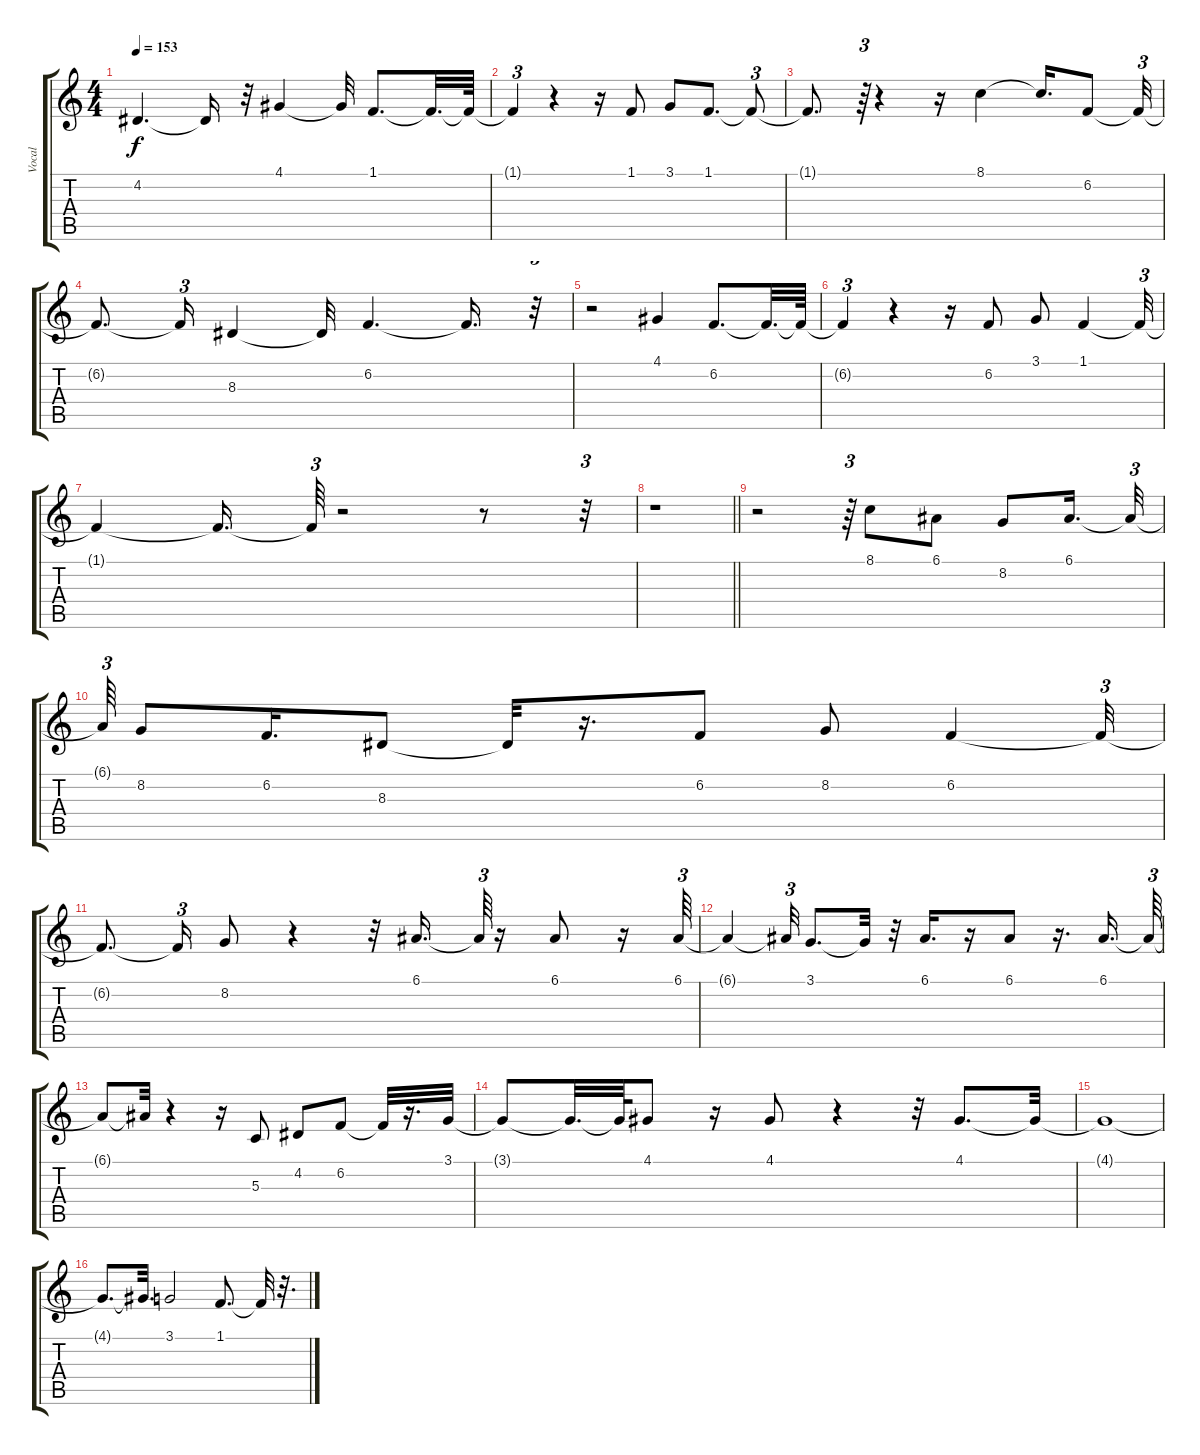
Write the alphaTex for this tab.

\track ("Vocal" "Vocal") {instrument altosax}
\staff {score tabs}
\tuning (E4 B3 G3 D3 A2 E2) {hide}
\ts (4 4)
\tempo 153
\clef g2
\ks c
4.2.4{d dy f} 4.2{t}.16 r.32 4.1.4 4.1{t}.32 1.1.8{d} 1.1{t}.32{d} 1.1{t}.64 |
1.1{t}.4{tu (3 2)} r.4 r.16 1.1.8 3.1.8 1.1.8{d} 1.1{t}.8{tu (3 2)} |
1.1{t}.8{d} r.64{tu (3 2)} r.4 r.16 8.1.4 8.1{t}.16{d} 6.2.8 6.2{t}.32{tu (3 2)} |
6.2{t}.8{d} 6.2{t}.16{tu (3 2)} 8.3.4 8.3{t}.32 6.2.4{d} 6.2{t}.16{d} r.32{tu (3 2)} |
r.2 4.1.4 6.2.8{d} 6.2{t}.32{d} 6.2{t}.64 |
6.2{t}.4{tu (3 2)} r.4 r.16 6.2.8 3.1.8 1.1.4 1.1{t}.32{tu (3 2)} |
1.1{t}.4 1.1{t}.16{d} 1.1{t}.64{tu (3 2)} r.2 r.8 r.32{tu (3 2)} |
\barLineRight lightlight
r.1 |
r.2 r.64{tu (3 2)} 8.1.8 6.1.8 8.2.8 6.1.16{d} 6.1{t}.32{tu (3 2)} |
6.1{t}.64{tu (3 2)} 8.2.8 6.2.16{d} 8.3.8 8.3{t}.32 r.16{d} 6.2.8 8.2.8 6.2.4 6.2{t}.32{tu (3 2)} |
6.2{t}.8{d} 6.2{t}.16{tu (3 2)} 8.2.8 r.4 r.32 6.1.16{d} 6.1{t}.64{tu (3 2)} r.16 6.1.8 r.16 6.1.64{tu (3 2)} |
6.1{t}.4 6.1{t}.32{tu (3 2)} 3.1.8{d} 3.1{t}.32 r.32 6.1.16{d} r.16 6.1.8 r.16{d} 6.1.16{d} 6.1{t}.64{tu (3 2)} |
6.1{t}.8 6.1{t}.32 r.4 r.16 5.3.8 4.2.8 6.2.8 6.2{t}.32 r.16{d} 3.1.32 |
3.1{t}.8 3.1{t}.32{d} 3.1{t}.64 4.1.8 r.16 4.1.8 r.4 r.32 4.1.8{d} 4.1{t}.32 |
4.1{t}.1 |
4.1{t}.8{d} 4.1{t}.32{d} 3.1.2 1.1.8{d} 1.1{t}.32 r.32{d}
